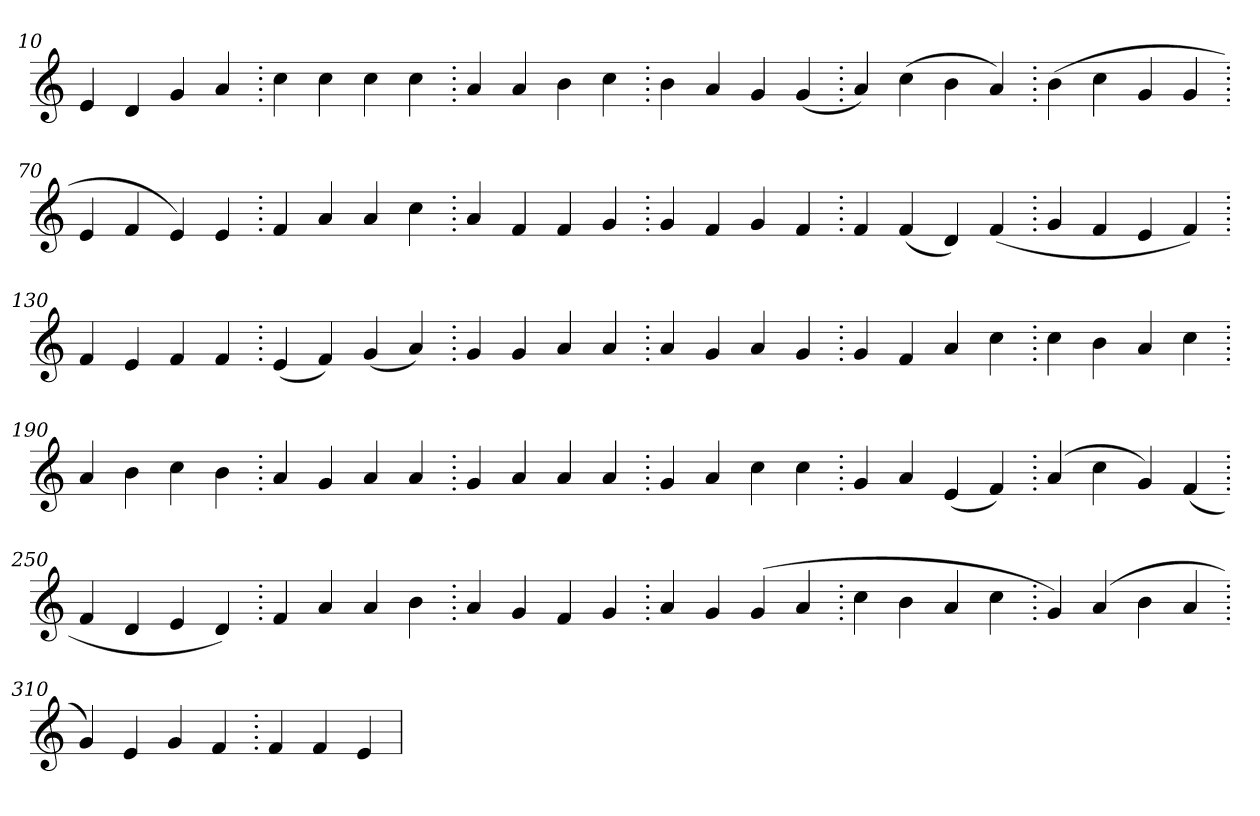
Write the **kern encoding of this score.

**kern
*part1
*staff1
*clefG2
=10.
4e
4d
4g
4a
=20.
4cc
4cc
4cc
4cc
=30.
4a
4a
4b
4cc
=40.
4b
4a
4g
(>4g
=50.
4a)
(>4cc
4b
4a)
=60.
(>4b
4cc
4g
4g
=70.
4e
4f
4e)
4e
=80.
4f
4a
4a
4cc
=90.
4a
4f
4f
4g
=100.
4g
4f
4g
4f
=110.
4f
(>4f
4d)
(>4f
=120.
4g
4f
4e
4f)
=130.
4f
4e
4f
4f
=140.
(>4e
4f)
(>4g
4a)
=150.
4g
4g
4a
4a
=160.
4a
4g
4a
4g
=170.
4g
4f
4a
4cc
=180.
4cc
4b
4a
4cc
=190.
4a
4b
4cc
4b
=200.
4a
4g
4a
4a
=210.
4g
4a
4a
4a
=220.
4g
4a
4cc
4cc
=230.
4g
4a
(>4e
4f)
=240.
(>4a
4cc
4g)
(>4f
=250.
4f
4d
4e
4d)
=260.
4f
4a
4a
4b
=270.
4a
4g
4f
4g
=280.
4a
4g
(>4g
4a
=290.
4cc
4b
4a
4cc
=300.
4g)
(>4a
4b
4a
=310.
4g)
4e
4g
4f
=320.
4f
4f
4e
=
*-
